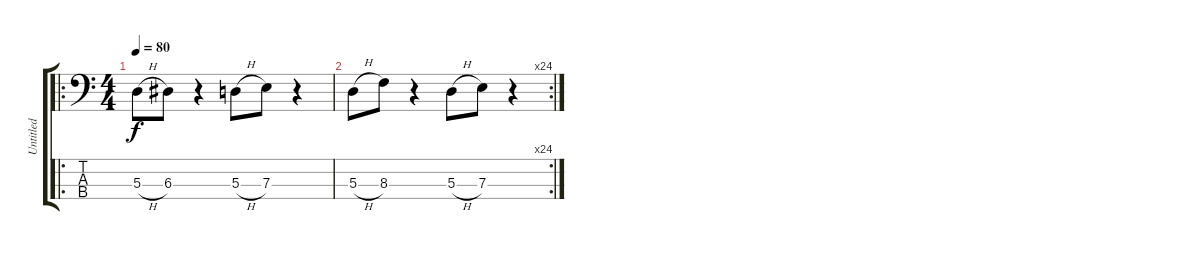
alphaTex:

\track ("Untitled" "Untitled") {instrument electricbassfinger}
\staff {score tabs}
\tuning (G2 D2 A1 E1) {hide}
\ro
\ts (4 4)
\tempo 80
\clef f4
\ks c
5.3{h}.8{dy f instrument electricbassfinger} 6.3.8 r.4 5.3{h}.8 7.3.8 r.4 |
\rc 24
5.3{h}.8 8.3.8 r.4 5.3{h}.8 7.3.8 r.4
